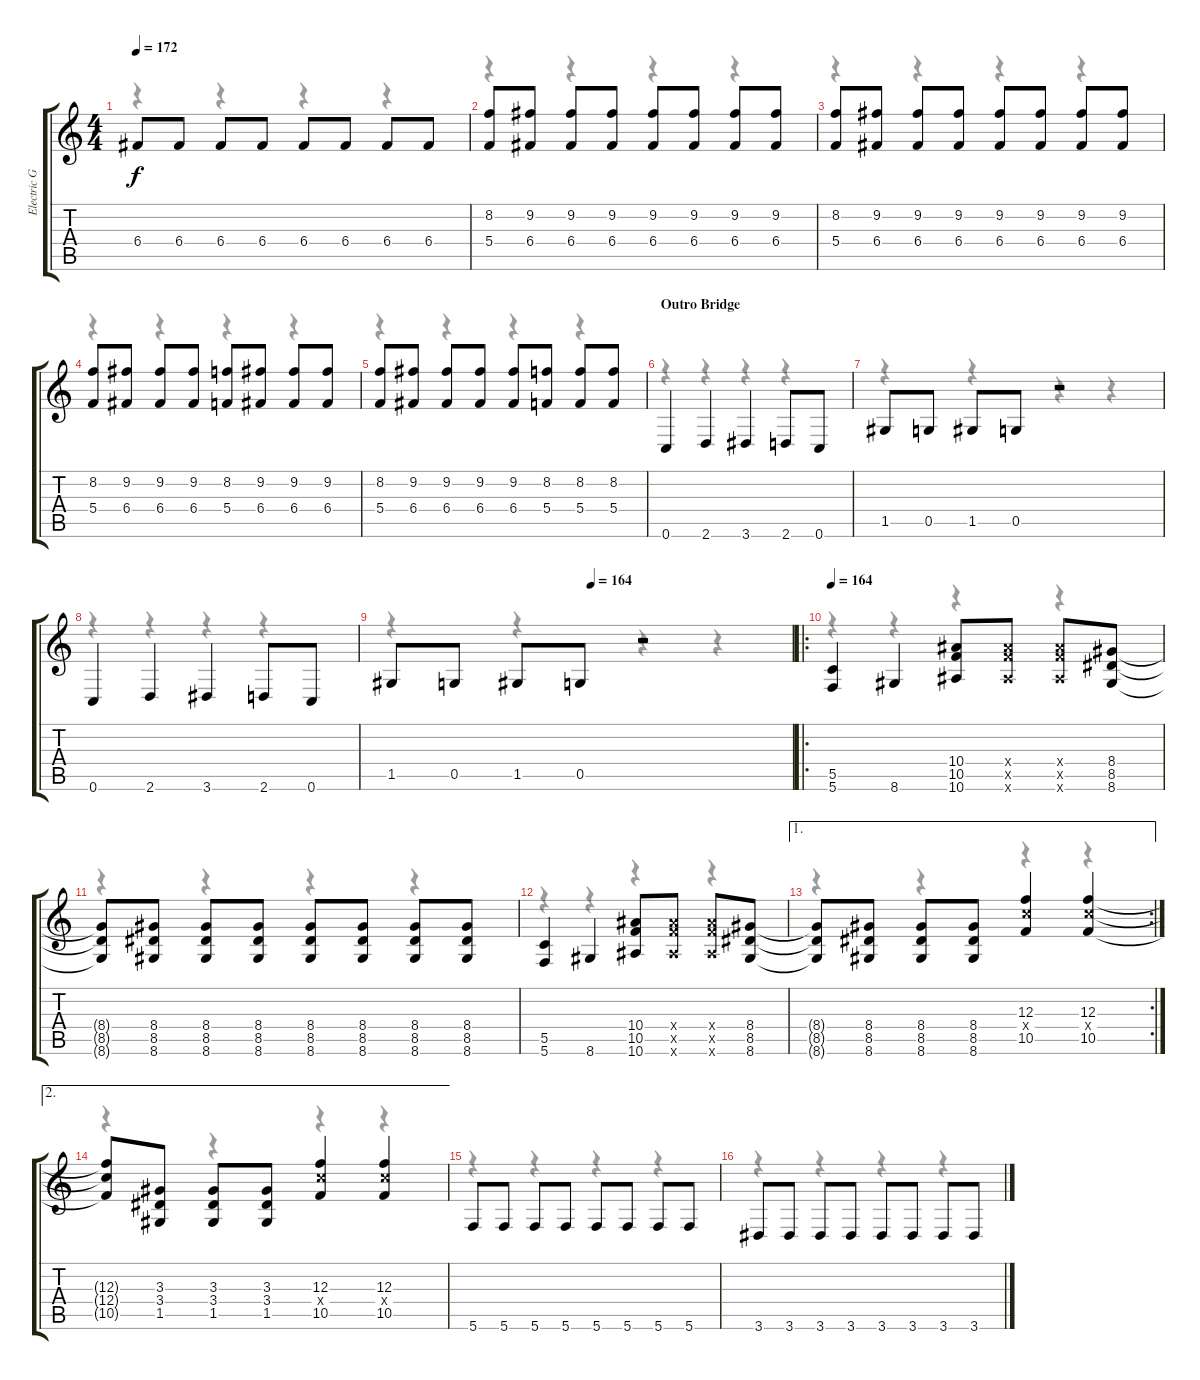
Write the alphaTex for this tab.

\track ("Electric Guitar I" "Electric G") {instrument electricguitarclean}
\staff {score tabs}
\tuning (D4 A3 F3 C3 G2 C2) {hide}
\voice
\ts (4 4)
\tempo 172
\clef g2
\ks c
6.4.8{dy f} 6.4.8 6.4.8 6.4.8 6.4.8 6.4.8 6.4.8 6.4.8 |
(8.2 5.4).8 (9.2 6.4).8 (9.2 6.4).8 (9.2 6.4).8 (9.2 6.4).8 (9.2 6.4).8 (9.2 6.4).8 (9.2 6.4).8 |
(8.2 5.4).8 (9.2 6.4).8 (9.2 6.4).8 (9.2 6.4).8 (9.2 6.4).8 (9.2 6.4).8 (9.2 6.4).8 (9.2 6.4).8 |
(8.2 5.4).8 (9.2 6.4).8 (9.2 6.4).8 (9.2 6.4).8 (8.2 5.4).8 (9.2 6.4).8 (9.2 6.4).8 (9.2 6.4).8 |
(8.2 5.4).8 (9.2 6.4).8 (9.2 6.4).8 (9.2 6.4).8 (9.2 6.4).8 (8.2 5.4).8 (8.2 5.4).8 (8.2 5.4).8 |
\section ("" "Outro Bridge")
0.6.4 2.6.4 3.6.4 2.6.8 0.6.8 |
1.5.8 0.5.8 1.5.8 0.5.8 r.2 |
0.6.4 2.6.4 3.6.4 2.6.8 0.6.8 |
\tempo (164 0.5)
1.5.8 0.5.8 1.5.8 0.5.8 r.2 |
\ro
\tempo 164
(5.5 5.6).4 8.6.4 (10.4 10.5 10.6).8 (10.4{x} 10.5{x} 10.6{x}).8 (10.4{x} 10.5{x} 10.6{x}).8 (8.4 8.5 8.6).8 |
(8.4{t} 8.5{t} 8.6{t}).8 (8.4 8.5 8.6).8 (8.4 8.5 8.6).8 (8.4 8.5 8.6).8 (8.4 8.5 8.6).8 (8.4 8.5 8.6).8 (8.4 8.5 8.6).8 (8.4 8.5 8.6).8 |
(5.5 5.6).4 8.6.4 (10.4 10.5 10.6).8 (10.4{x} 10.5{x} 10.6{x}).8 (10.4{x} 10.5{x} 10.6{x}).8 (8.4 8.5 8.6).8 |
\ae 1
\rc 2
(8.4{t} 8.5{t} 8.6{t}).8 (8.4 8.5 8.6).8 (8.4 8.5 8.6).8 (8.4 8.5 8.6).8 (12.3 12.4{x} 10.5).4 (12.3 12.4{x} 10.5).4 |
\ae 2
(12.3{t} 12.4{t} 10.5{t}).8 (3.3 3.4 1.5).8 (3.3 3.4 1.5).8 (3.3 3.4 1.5).8 (12.3 12.4{x} 10.5).4 (12.3 12.4{x} 10.5).4 |
5.6.8 5.6.8 5.6.8 5.6.8 5.6.8 5.6.8 5.6.8 5.6.8 |
3.6.8 3.6.8 3.6.8 3.6.8 3.6.8 3.6.8 3.6.8 3.6.8
\voice
\clef g2
\ottava regular
\simile none
\ks c
r.4{dy f} r.4 r.4 r.4 |
r.4 r.4 r.4 r.4 |
r.4 r.4 r.4 r.4 |
r.4 r.4 r.4 r.4 |
r.4 r.4 r.4 r.4 |
r.4 r.4 r.4 r.4 |
r.4 r.4 r.4 r.4 |
r.4 r.4 r.4 r.4 |
r.4 r.4 r.4 r.4 |
r.4 r.4 r.4 r.4 |
r.4 r.4 r.4 r.4 |
r.4 r.4 r.4 r.4 |
r.4 r.4 r.4 r.4 |
r.4 r.4 r.4 r.4 |
r.4 r.4 r.4 r.4 |
r.4 r.4 r.4 r.4
